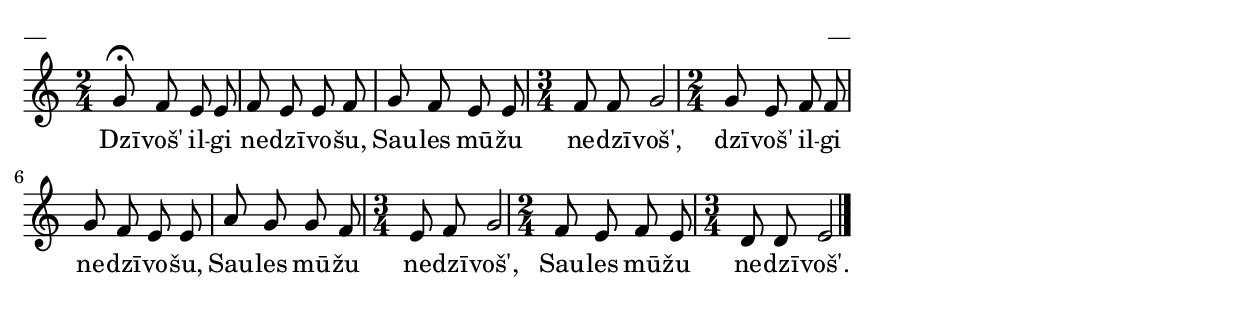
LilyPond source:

\version "2.13.16"
%\header {
%    title = "Dzīvoš ilgi nedzīvošu", AA lapas, bēres
%}
\paper {
line-width = 14\cm
left-margin = 0.4\cm
between-system-padding = 0.1\cm
between-system-space = 0.1\cm
}
\layout {
indent = #0
ragged-last = ##f
}

voiceA = \relative c' {
\clef "treble"
\key c \major
\time 2/4
g'8\fermata f e e |
f8 e e f |
g8 f e e |
\time 3/4
f8 f g2 |
\time 2/4
g8 e f f |
g8 f e e |
a8 g g f |
\time 3/4
e8 f g2 |
\time 2/4
f8 e f e |
\time 3/4
d8 d e2
\bar "|."
} 

lyricA = \lyricmode {
Dzī -- voš' il -- gi ne -- dzī -- vo -- šu, Sau -- les mū -- žu ne -- dzī -- voš',
dzī -- voš' il -- gi ne -- dzī -- vo -- šu, Sau -- les mū -- žu ne -- dzī -- voš',
Sau -- les mū -- žu ne -- dzī -- voš'.
} 

fullScore = <<
\new Staff {
<<
\new Voice = "voiceA" { \oneVoice \autoBeamOff \voiceA }
\lyricsto "voiceA" \new Lyrics \lyricA
>>
}
>>

\score {
\fullScore
\header { piece = "__" opus = "__" }
}
\markup { \with-color #(x11-color 'white) \sans \smaller "__" }
\score {
\unfoldRepeats
\fullScore
\midi {
\context { \Staff \remove "Staff_performer" }
\context { \Voice \consists "Staff_performer" }
}
}


